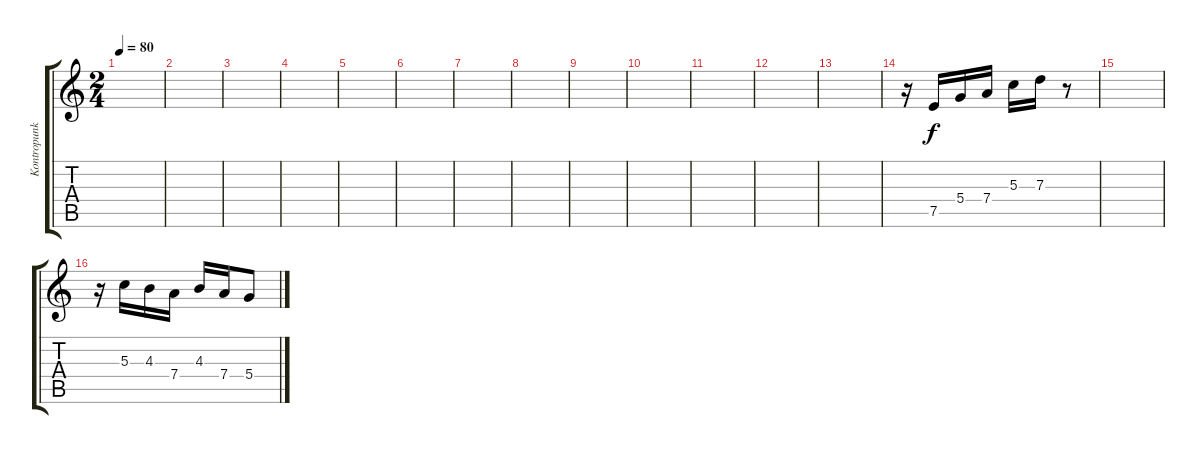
\track ("Kontropunkt" "Kontropunk") {instrument banjo}
\staff {score tabs}
\tuning (E4 B3 G3 D3 A2 E2) {hide}
\displaytranspose 12
\ts (2 4)
\tempo 80
\clef g2
\ks aminor
|
|
|
|
|
|
|
|
|
|
|
|
|
r.16 7.5.16 5.4.16 7.4.16 5.3.16 7.3.16 r.8 |
|
r.16 5.3.16 4.3.16 7.4.16 4.3.16 7.4.16 5.4.8
